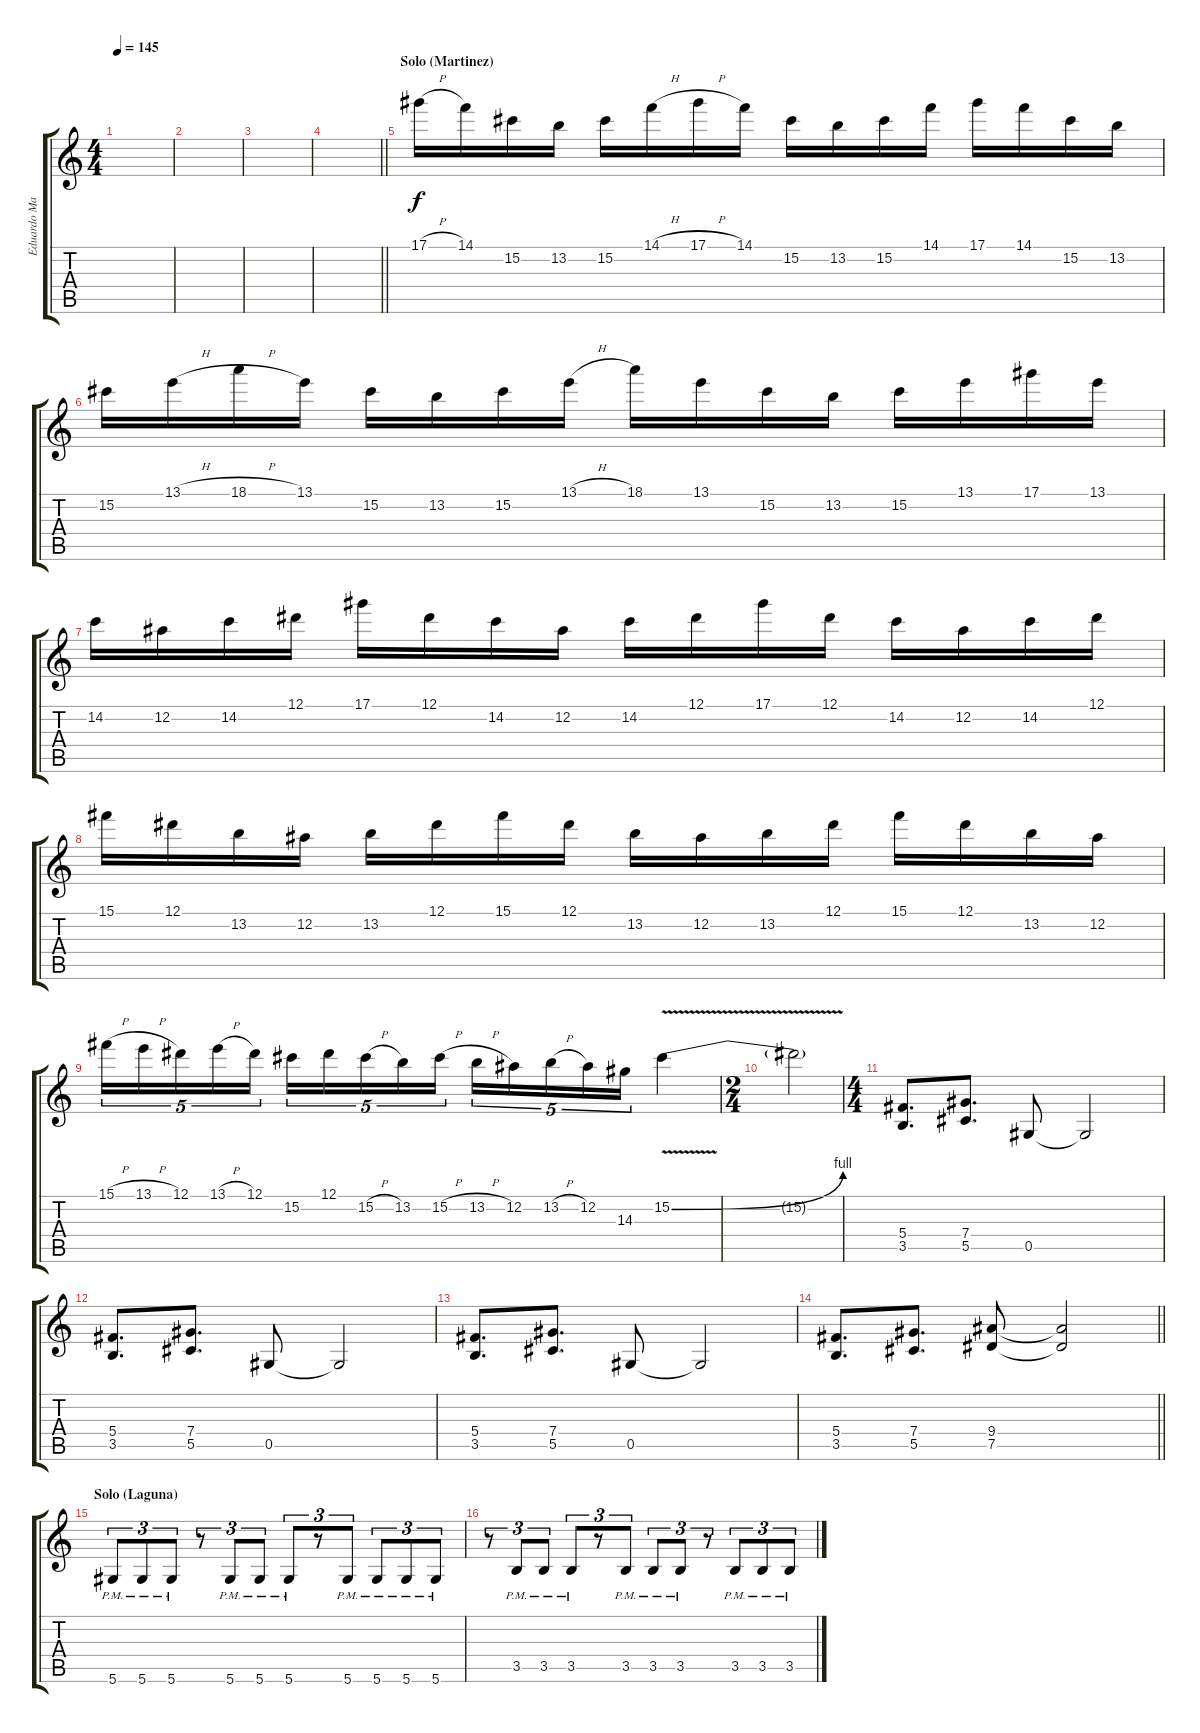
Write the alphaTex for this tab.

\track ("Eduardo Martinez" "Eduardo Ma") {instrument distortionguitar}
\staff {score tabs}
\tuning (Eb4 Bb3 Gb3 Db3 Ab2 Eb2) {hide}
\ts (4 4)
\tempo 145
\clef g2
\ks c
|
|
|
\barLineRight lightlight
|
\section ("" "Solo (Martinez)")
17.1{h}.16 14.1.16 15.2.16 13.2.16 15.2.16 14.1{h}.16 17.1{h}.16 14.1.16 15.2.16 13.2.16 15.2.16 14.1.16 17.1.16 14.1.16 15.2.16 13.2.16 |
15.2.16 13.1{h}.16 18.1{h}.16 13.1.16 15.2.16 13.2.16 15.2.16 13.1{h}.16 18.1.16 13.1.16 15.2.16 13.2.16 15.2.16 13.1.16 17.1.16 13.1.16 |
14.2.16 12.2.16 14.2.16 12.1.16 17.1.16 12.1.16 14.2.16 12.2.16 14.2.16 12.1.16 17.1.16 12.1.16 14.2.16 12.2.16 14.2.16 12.1.16 |
15.1.16 12.1.16 13.2.16 12.2.16 13.2.16 12.1.16 15.1.16 12.1.16 13.2.16 12.2.16 13.2.16 12.1.16 15.1.16 12.1.16 13.2.16 12.2.16 |
15.1{h}.16{tu (5 4)} 13.1{h}.16{tu (5 4)} 12.1.16{tu (5 4)} 13.1{h}.16{tu (5 4)} 12.1.16{tu (5 4)} 15.2.16{tu (5 4)} 12.1.16{tu (5 4)} 15.2{h}.16{tu (5 4)} 13.2.16{tu (5 4)} 15.2{h}.16{tu (5 4)} 13.2{h}.16{tu (5 4)} 12.2.16{tu (5 4)} 13.2{h}.16{tu (5 4)} 12.2.16{tu (5 4)} 14.3.16{tu (5 4)} 15.2{be (bend 0 0 60 4) v}.4 |
\ts (2 4)
15.2{t}.2 |
\ts (4 4)
(5.4 3.5).8{d} (7.4 5.5).8{d} 0.5.8 0.5{t}.2 |
(5.4 3.5).8{d} (7.4 5.5).8{d} 0.5.8 0.5{t}.2 |
(5.4 3.5).8{d} (7.4 5.5).8{d} 0.5.8 0.5{t}.2 |
\barLineRight lightlight
(5.4 3.5).8{d} (7.4 5.5).8{d} (9.4 7.5).8 (9.4{t} 7.5{t}).2 |
\section ("" "Solo (Laguna)")
5.6{pm}.8{tu (3 2)} 5.6{pm}.8{tu (3 2)} 5.6{pm}.8{tu (3 2)} r.8{tu (3 2)} 5.6{pm}.8{tu (3 2)} 5.6{pm}.8{tu (3 2)} 5.6{pm}.8{tu (3 2)} r.8{tu (3 2)} 5.6{pm}.8{tu (3 2)} 5.6{pm}.8{tu (3 2)} 5.6{pm}.8{tu (3 2)} 5.6{pm}.8{tu (3 2)} |
r.8{tu (3 2)} 3.5{pm}.8{tu (3 2)} 3.5{pm}.8{tu (3 2)} 3.5{pm}.8{tu (3 2)} r.8{tu (3 2)} 3.5{pm}.8{tu (3 2)} 3.5{pm}.8{tu (3 2)} 3.5{pm}.8{tu (3 2)} r.8{tu (3 2)} 3.5{pm}.8{tu (3 2)} 3.5{pm}.8{tu (3 2)} 3.5{pm}.8{tu (3 2)}
